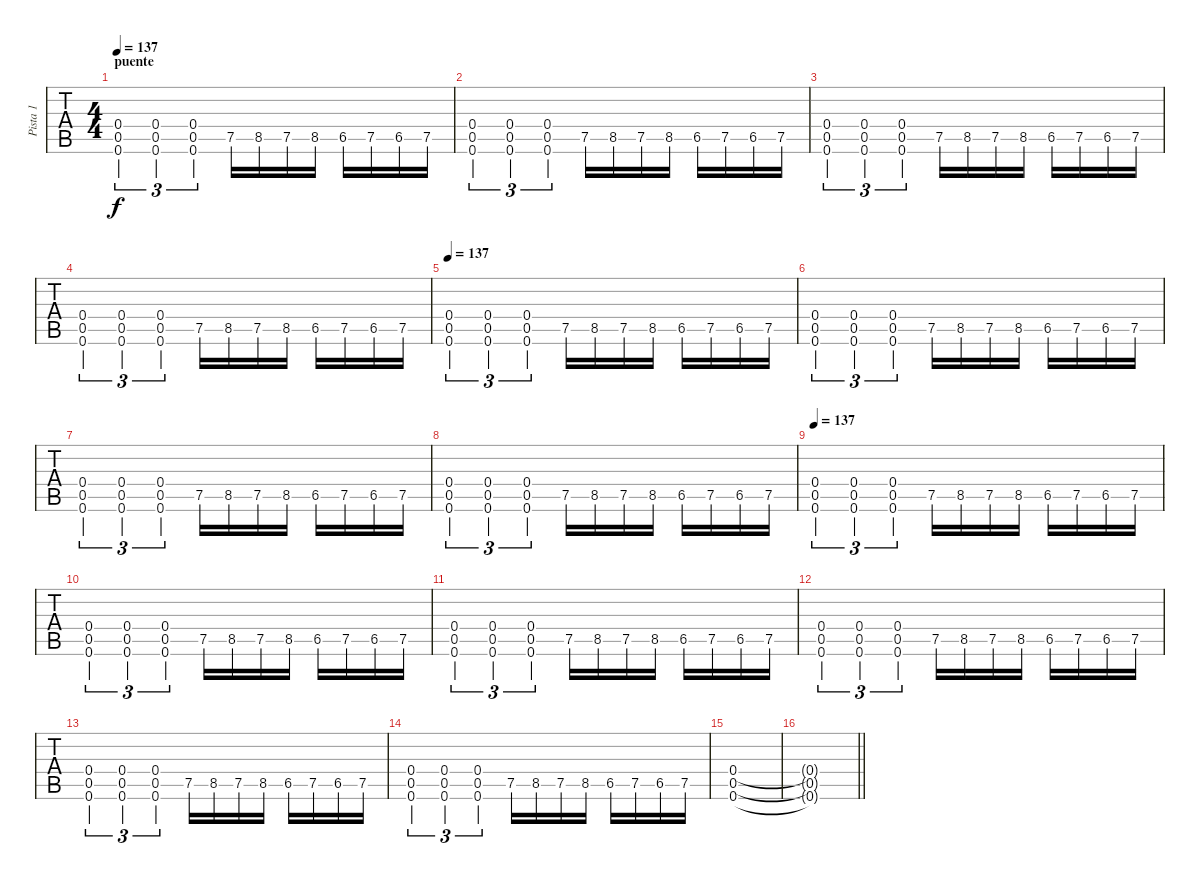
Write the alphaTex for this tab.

\track ("Pista 1" "Pista 1") {instrument distortionguitar}
\staff {tabs}
\tuning (D4 A3 F3 C3 G2 C2) {hide}
\ts (4 4)
\section ("" "puente")
\tempo 137
\clef g2
\ks c
(0.4 0.5 0.6).4{tu (3 2) dy f} (0.4 0.5 0.6).4{tu (3 2)} (0.4 0.5 0.6).4{tu (3 2)} 7.5.16 8.5.16 7.5.16 8.5.16 6.5.16 7.5.16 6.5.16 7.5.16 |
(0.4 0.5 0.6).4{tu (3 2)} (0.4 0.5 0.6).4{tu (3 2)} (0.4 0.5 0.6).4{tu (3 2)} 7.5.16 8.5.16 7.5.16 8.5.16 6.5.16 7.5.16 6.5.16 7.5.16 |
(0.4 0.5 0.6).4{tu (3 2)} (0.4 0.5 0.6).4{tu (3 2)} (0.4 0.5 0.6).4{tu (3 2)} 7.5.16 8.5.16 7.5.16 8.5.16 6.5.16 7.5.16 6.5.16 7.5.16 |
(0.4 0.5 0.6).4{tu (3 2)} (0.4 0.5 0.6).4{tu (3 2)} (0.4 0.5 0.6).4{tu (3 2)} 7.5.16 8.5.16 7.5.16 8.5.16 6.5.16 7.5.16 6.5.16 7.5.16 |
\tempo 137
(0.4 0.5 0.6).4{tu (3 2)} (0.4 0.5 0.6).4{tu (3 2)} (0.4 0.5 0.6).4{tu (3 2)} 7.5.16 8.5.16 7.5.16 8.5.16 6.5.16 7.5.16 6.5.16 7.5.16 |
(0.4 0.5 0.6).4{tu (3 2)} (0.4 0.5 0.6).4{tu (3 2)} (0.4 0.5 0.6).4{tu (3 2)} 7.5.16 8.5.16 7.5.16 8.5.16 6.5.16 7.5.16 6.5.16 7.5.16 |
(0.4 0.5 0.6).4{tu (3 2)} (0.4 0.5 0.6).4{tu (3 2)} (0.4 0.5 0.6).4{tu (3 2)} 7.5.16 8.5.16 7.5.16 8.5.16 6.5.16 7.5.16 6.5.16 7.5.16 |
(0.4 0.5 0.6).4{tu (3 2)} (0.4 0.5 0.6).4{tu (3 2)} (0.4 0.5 0.6).4{tu (3 2)} 7.5.16 8.5.16 7.5.16 8.5.16 6.5.16 7.5.16 6.5.16 7.5.16 |
\tempo 137
(0.4 0.5 0.6).4{tu (3 2)} (0.4 0.5 0.6).4{tu (3 2)} (0.4 0.5 0.6).4{tu (3 2)} 7.5.16 8.5.16 7.5.16 8.5.16 6.5.16 7.5.16 6.5.16 7.5.16 |
(0.4 0.5 0.6).4{tu (3 2)} (0.4 0.5 0.6).4{tu (3 2)} (0.4 0.5 0.6).4{tu (3 2)} 7.5.16 8.5.16 7.5.16 8.5.16 6.5.16 7.5.16 6.5.16 7.5.16 |
(0.4 0.5 0.6).4{tu (3 2)} (0.4 0.5 0.6).4{tu (3 2)} (0.4 0.5 0.6).4{tu (3 2)} 7.5.16 8.5.16 7.5.16 8.5.16 6.5.16 7.5.16 6.5.16 7.5.16 |
(0.4 0.5 0.6).4{tu (3 2)} (0.4 0.5 0.6).4{tu (3 2)} (0.4 0.5 0.6).4{tu (3 2)} 7.5.16 8.5.16 7.5.16 8.5.16 6.5.16 7.5.16 6.5.16 7.5.16 |
(0.4 0.5 0.6).4{tu (3 2)} (0.4 0.5 0.6).4{tu (3 2)} (0.4 0.5 0.6).4{tu (3 2)} 7.5.16 8.5.16 7.5.16 8.5.16 6.5.16 7.5.16 6.5.16 7.5.16 |
(0.4 0.5 0.6).4{tu (3 2)} (0.4 0.5 0.6).4{tu (3 2)} (0.4 0.5 0.6).4{tu (3 2)} 7.5.16 8.5.16 7.5.16 8.5.16 6.5.16 7.5.16 6.5.16 7.5.16 |
(0.4 0.5 0.6).1 |
\barLineRight lightlight
(0.4{t} 0.5{t} 0.6{t}).1
